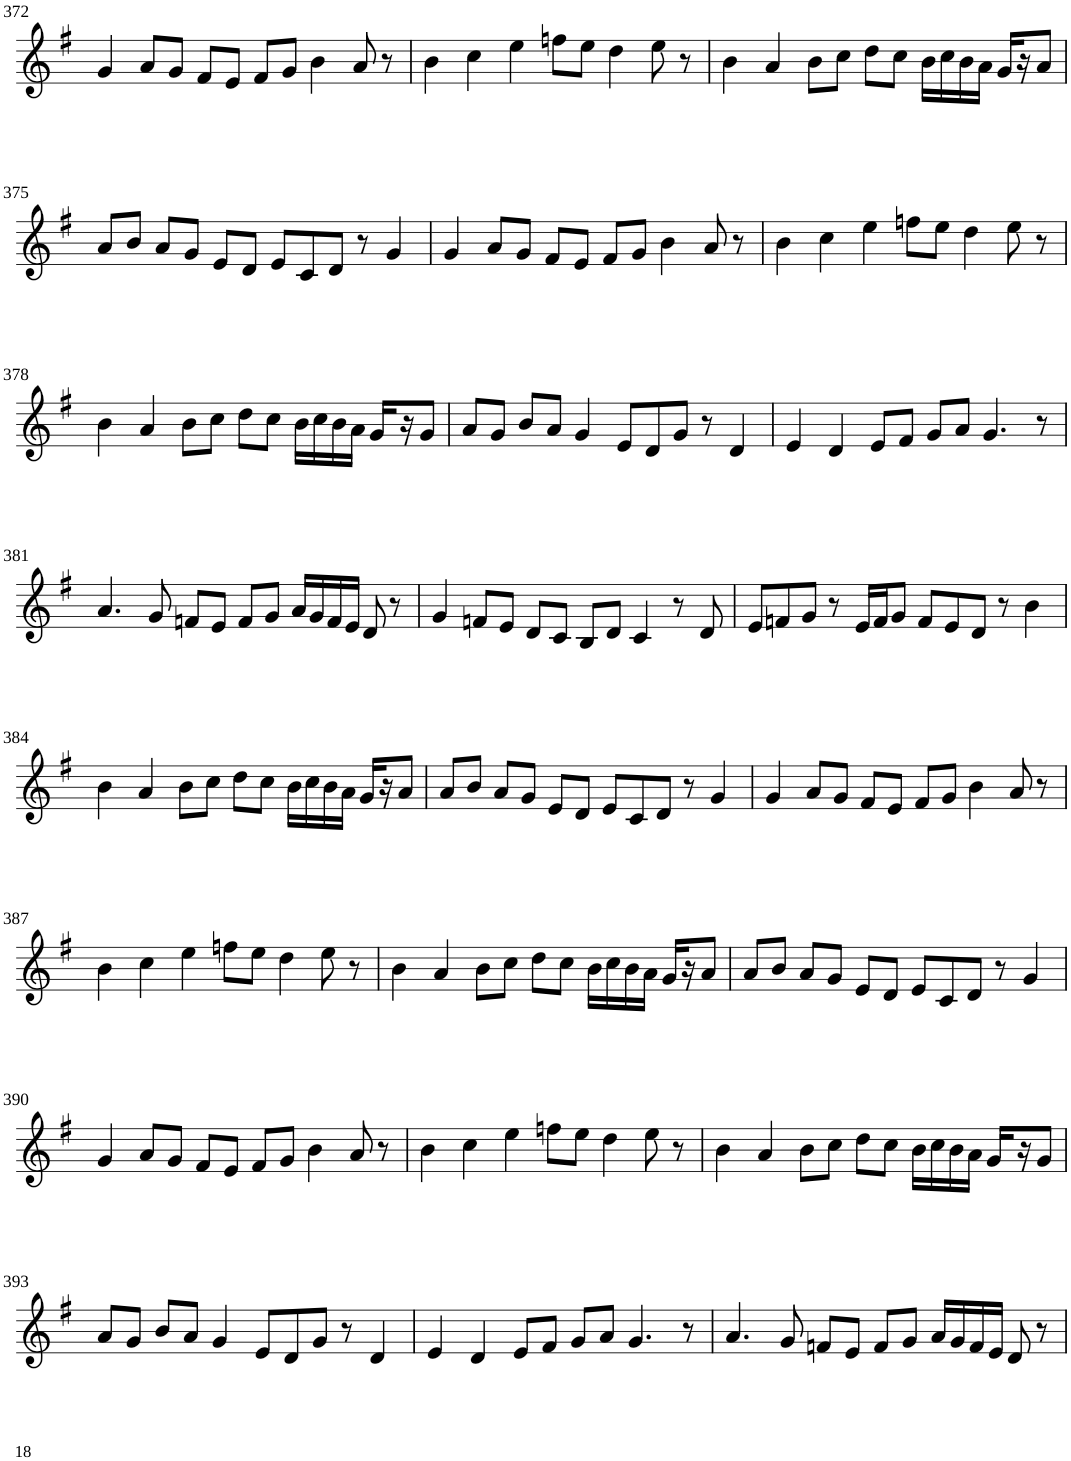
**kern
*part1
*staff1
*I"Violin
!!LO:PB:g=z
*clefG2
*k[f#]
*G:
*M6/4
=372
4g/
8a/L
8g/J
8f#/L
8e/J
8f#/L
8g/J
4b\
8a/
8r
=373
4b\
4cc\
4ee\
8ffn\L
8ee\J
4dd\
8ee\
8r
=374
4b\
4a/
8b\L
8cc\J
8dd\L
8cc\J
16b\LL
16cc\
16b\
16a\JJ
16g/LL
16r
8a/J
!!LO:LB:g=z
=375
8a/L
8b/J
8a/L
8g/J
8e/L
8d/J
8e/L
8c/
8d/J
8r
4g/
=376
4g/
8a/L
8g/J
8f#/L
8e/J
8f#/L
8g/J
4b\
8a/
8r
=377
4b\
4cc\
4ee\
8ffn\L
8ee\J
4dd\
8ee\
8r
!!LO:LB:g=z
=378
4b\
4a/
8b\L
8cc\J
8dd\L
8cc\J
16b\LL
16cc\
16b\
16a\JJ
16g/LL
16r
8g/J
=379
8a/L
8g/J
8b/L
8a/J
4g/
8e/L
8d/
8g/J
8r
4d/
=380
4e/
4d/
8e/L
8f#/J
8g/L
8a/J
4.g/
8r
!!LO:LB:g=z
=381
4.a/
8g/
8fn/L
8e/J
8f/L
8g/J
16a/LL
16g/
16f/
16e/JJ
8d/
8r
=382
4g/
8fn/L
8e/J
8d/L
8c/J
8B/L
8d/J
4c/
8r
8d/
=383
8e/L
8fn/
8g/J
8r
16e/LL
16f/J
8g/J
8f/L
8e/
8d/J
8r
4b\
!!LO:LB:g=z
=384
4b\
4a/
8b\L
8cc\J
8dd\L
8cc\J
16b\LL
16cc\
16b\
16a\JJ
16g/LL
16r
8a/J
=385
8a/L
8b/J
8a/L
8g/J
8e/L
8d/J
8e/L
8c/
8d/J
8r
4g/
=386
4g/
8a/L
8g/J
8f#/L
8e/J
8f#/L
8g/J
4b\
8a/
8r
!!LO:LB:g=z
=387
4b\
4cc\
4ee\
8ffn\L
8ee\J
4dd\
8ee\
8r
=388
4b\
4a/
8b\L
8cc\J
8dd\L
8cc\J
16b\LL
16cc\
16b\
16a\JJ
16g/LL
16r
8a/J
=389
8a/L
8b/J
8a/L
8g/J
8e/L
8d/J
8e/L
8c/
8d/J
8r
4g/
!!LO:LB:g=z
=390
4g/
8a/L
8g/J
8f#/L
8e/J
8f#/L
8g/J
4b\
8a/
8r
=391
4b\
4cc\
4ee\
8ffn\L
8ee\J
4dd\
8ee\
8r
=392
4b\
4a/
8b\L
8cc\J
8dd\L
8cc\J
16b\LL
16cc\
16b\
16a\JJ
16g/LL
16r
8g/J
!!LO:LB:g=z
=393
8a/L
8g/J
8b/L
8a/J
4g/
8e/L
8d/
8g/J
8r
4d/
=394
4e/
4d/
8e/L
8f#/J
8g/L
8a/J
4.g/
8r
=395
4.a/
8g/
8fn/L
8e/J
8f/L
8g/J
16a/LL
16g/
16f/
16e/JJ
8d/
8r
=
*-
